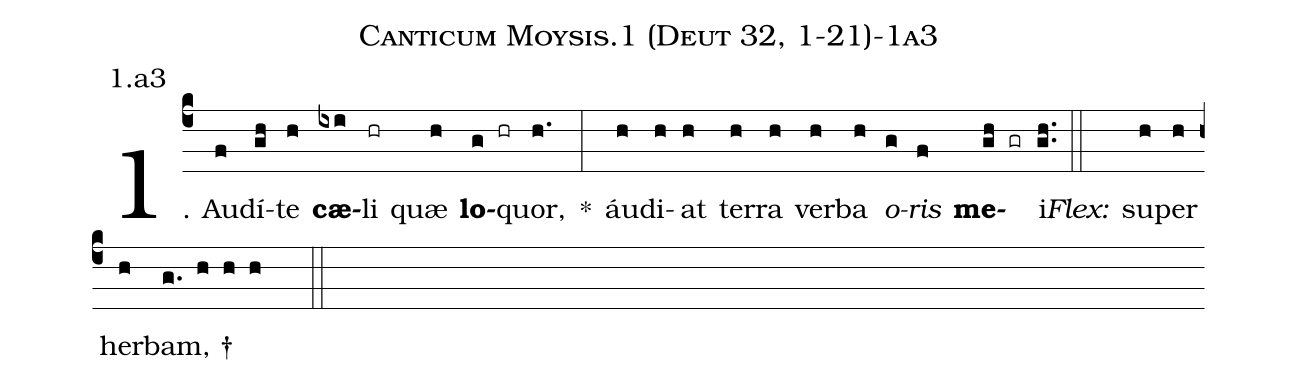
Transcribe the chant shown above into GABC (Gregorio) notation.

name: Canticum Moysis.1 (Deut 32, 1-21)-1a3;
annotation: 1.a3;
%%
(c4)1. Au(f)dí(gh)te(h) <b>cæ</b>(ixi)li(hr) quæ(h) <b>lo</b>(g hr)quor,(h.) *(:) áu(h)di(h)at(h) ter(h)ra(h) ver(h)ba(h) <i>o</i>(g)<i>ris</i>(f) <b>me</b>(gh gr)i.(gh..) (::)
<i>Flex:</i>()  su(h)per(h) her(h)bam, †(g. h h h  ::)
